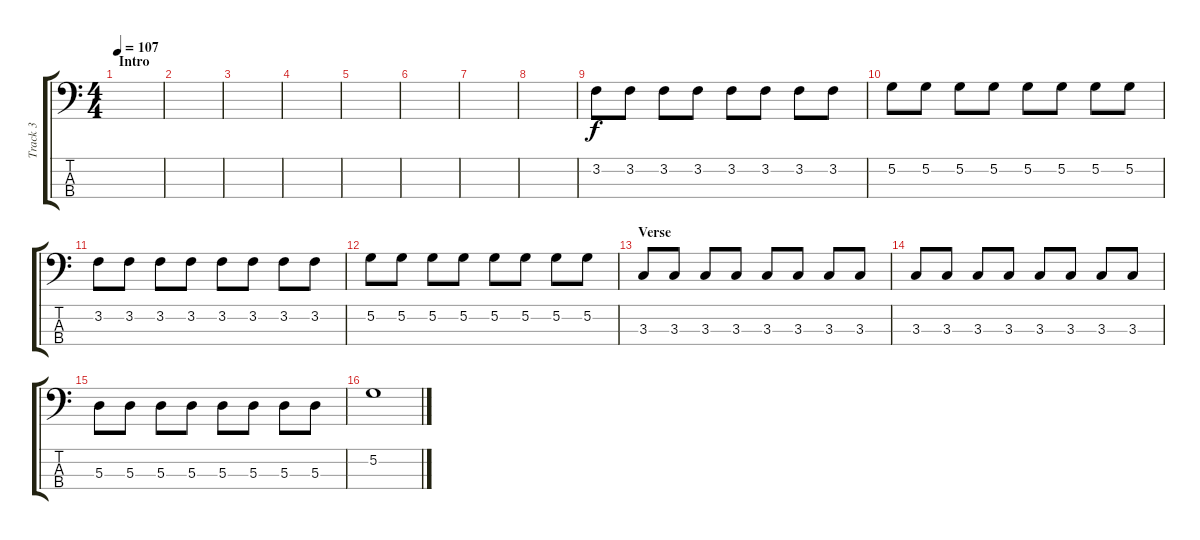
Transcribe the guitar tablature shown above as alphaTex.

\track ("Track 3" "Track 3") {instrument electricbassfinger}
\staff {score tabs}
\tuning (G2 D2 A1 E1) {hide}
\ts (4 4)
\section ("" "Intro")
\tempo 107
\clef f4
\ks c
|
|
|
|
|
|
|
|
3.2.8 3.2.8 3.2.8 3.2.8 3.2.8 3.2.8 3.2.8 3.2.8 |
5.2.8 5.2.8 5.2.8 5.2.8 5.2.8 5.2.8 5.2.8 5.2.8 |
3.2.8 3.2.8 3.2.8 3.2.8 3.2.8 3.2.8 3.2.8 3.2.8 |
5.2.8 5.2.8 5.2.8 5.2.8 5.2.8 5.2.8 5.2.8 5.2.8 |
\section ("" "Verse")
3.3.8 3.3.8 3.3.8 3.3.8 3.3.8 3.3.8 3.3.8 3.3.8 |
3.3.8 3.3.8 3.3.8 3.3.8 3.3.8 3.3.8 3.3.8 3.3.8 |
5.3.8 5.3.8 5.3.8 5.3.8 5.3.8 5.3.8 5.3.8 5.3.8 |
5.2.1
